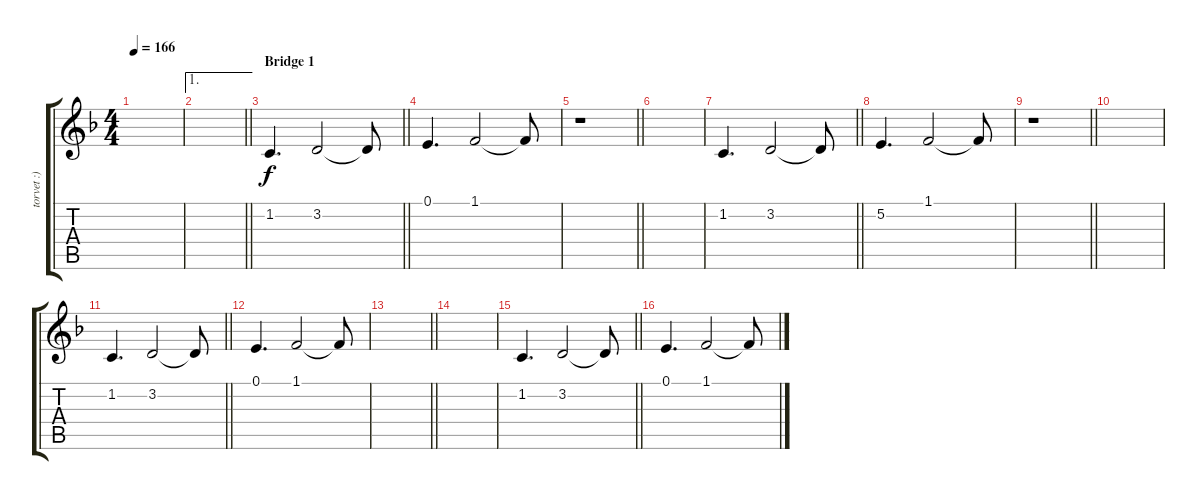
\track ("torvet :)" "torvet :)") {instrument altosax}
\staff {score tabs}
\tuning (E4 B3 G3 D3 A2 E2) {hide}
\ts (4 4)
\tempo 166
\clef g2
\ks f
|
\ae 1
\barLineRight lightlight
|
\section ("" "Bridge 1")
\barLineRight lightlight
1.2.4{d volume 6} 3.2.2 3.2{t}.8 |
0.1.4{d} 1.1.2 1.1{t}.8 |
\barLineRight lightlight
r.1 |
|
\barLineRight lightlight
1.2.4{d} 3.2.2 3.2{t}.8 |
5.2.4{d} 1.1.2 1.1{t}.8 |
\barLineRight lightlight
r.1 |
|
\barLineRight lightlight
1.2.4{d} 3.2.2 3.2{t}.8 |
0.1.4{d} 1.1.2 1.1{t}.8 |
\barLineRight lightlight
|
|
\barLineRight lightlight
1.2.4{d} 3.2.2 3.2{t}.8 |
0.1.4{d} 1.1.2 1.1{t}.8
